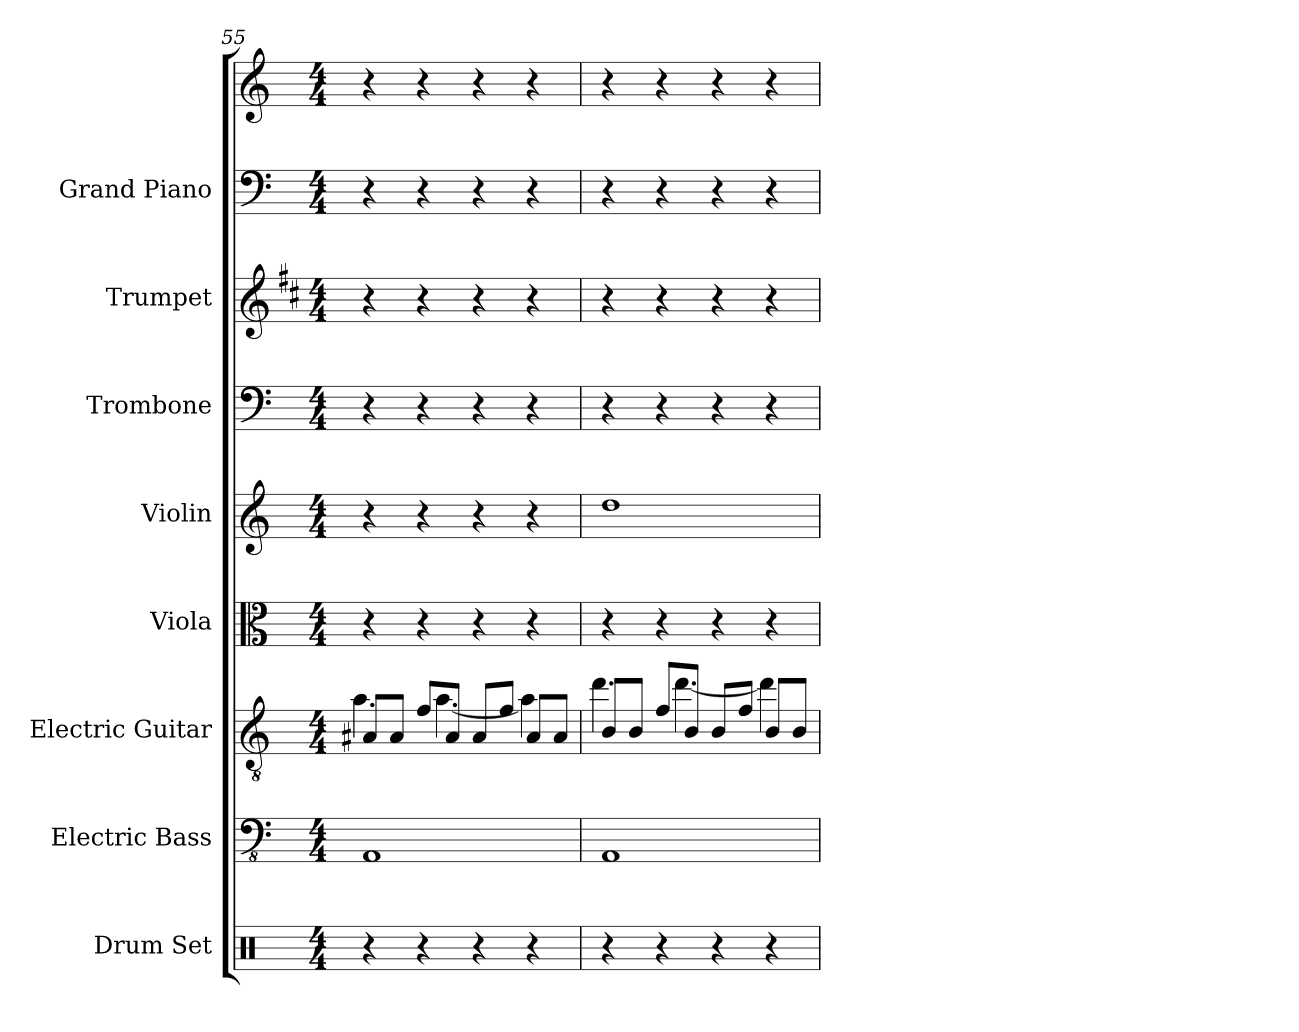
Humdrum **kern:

**kern	**kern	**kern	**kern	**kern	**kern	**kern	**kern	**kern
*part8	*part7	*part6	*part5	*part4	*part3	*part2	*part1	*part1
*staff9	*staff8	*staff7	*staff6	*staff5	*staff4	*staff3	*staff2	*staff1
*I"Drum Set	*I"Electric Bass	*I"Electric Guitar	*I"Viola	*I"Violin	*I"Trombone	*I"Trumpet	*I"Grand Piano	*
*I'Drums	*I'El. B.	*I'El. Guit.	*I'Vla.	*I'Vln.	*I'Trb.	*I'Tpt.	*I'Pno.	*
*clefX	*clefFv4	*clefGv2	*clefC3	*clefG2	*clefF4	*clefG2	*clefF4	*clefG2
*	*	*	*	*	*	*ITrd1c2	*	*
*k[]	*k[]	*k[]	*k[]	*k[]	*k[]	*k[]	*k[]	*k[]
*M4/4	*M4/4	*M4/4	*M4/4	*M4/4	*M4/4	*M4/4	*M4/4	*M4/4
=55	=55	=55	=55	=55	=55	=55	=55	=55
*	*	*^	*	*	*	*	*	*
4r	1AAA	8A#XL	4.a	4r	4r	4r	4r	4r	4r
.	.	8A#J	.	.	.	.	.	.	.
4r	.	8fL	.	4r	4r	4r	4r	4r	4r
.	.	8A#J	[4.a	.	.	.	.	.	.
4r	.	8A#L	.	4r	4r	4r	4r	4r	4r
.	.	8fJ	.	.	.	.	.	.	.
4r	.	8A#L	4a]	4r	4r	4r	4r	4r	4r
.	.	8A#J	.	.	.	.	.	.	.
=56	=56	=56	=56	=56	=56	=56	=56	=56	=56
4r	1AAA	8BL	4.dd	4r	1dd	4r	4r	4r	4r
.	.	8BJ	.	.	.	.	.	.	.
4r	.	8fL	.	4r	.	4r	4r	4r	4r
.	.	8BJ	[4.dd	.	.	.	.	.	.
4r	.	8BL	.	4r	.	4r	4r	4r	4r
.	.	8fJ	.	.	.	.	.	.	.
4r	.	8BL	4dd]	4r	.	4r	4r	4r	4r
.	.	8BJ	.	.	.	.	.	.	.
*	*	*v	*v	*	*	*	*	*	*
=	=	=	=	=	=	=	=	=
*-	*-	*-	*-	*-	*-	*-	*-	*-
